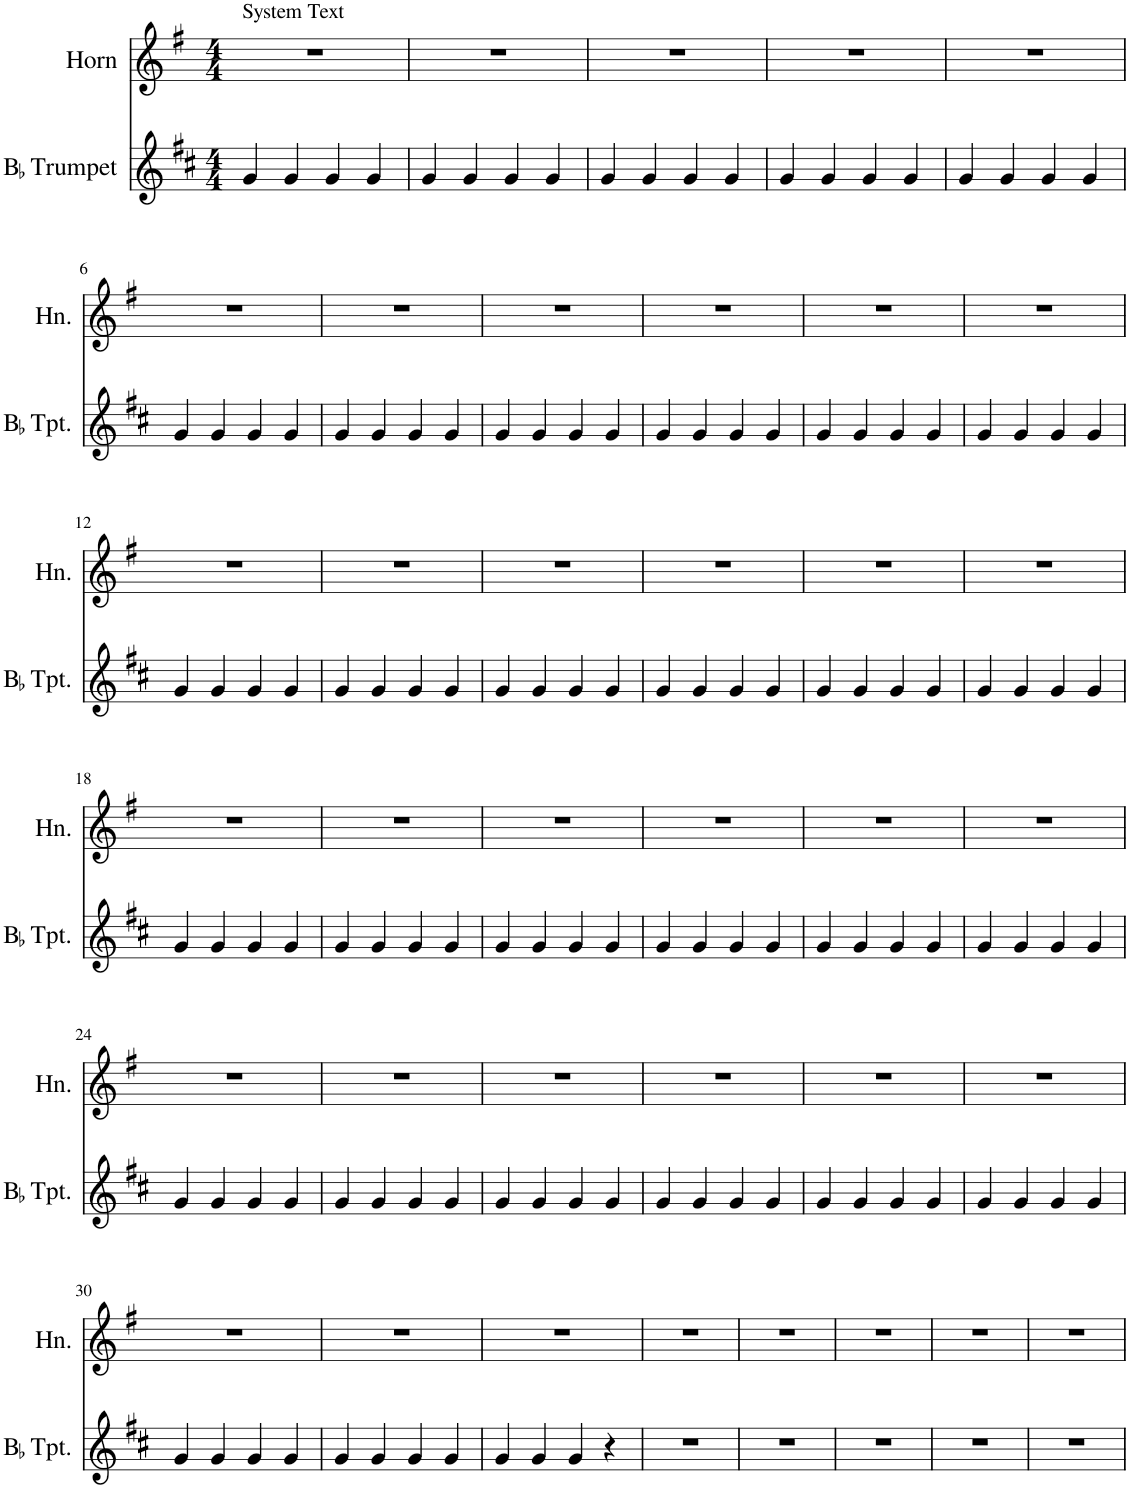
**kern	**kern
*part2	*part1
*staff2	*staff1
*I"BaccidentalFlat Trumpet	*I"Horn
*I'BaccidentalFlat Tpt.	*I'Hn.
*clefG2	*clefG2
*Trd1c2	*Trd4c7
*k[f#c#]	*k[f#]
*M4/4	*M4/4
=1	=1
!	!LO:TX:a:t=System Text
4g/	1r
4g/	.
4g/	.
4g/	.
=2	=2
4g/	1r
4g/	.
4g/	.
4g/	.
=3	=3
4g/	1r
4g/	.
4g/	.
4g/	.
=4	=4
4g/	1r
4g/	.
4g/	.
4g/	.
=5	=5
4g/	1r
4g/	.
4g/	.
4g/	.
!!LO:LB:g=z
=6	=6
4g/	1r
4g/	.
4g/	.
4g/	.
=7	=7
4g/	1r
4g/	.
4g/	.
4g/	.
=8	=8
4g/	1r
4g/	.
4g/	.
4g/	.
=9	=9
4g/	1r
4g/	.
4g/	.
4g/	.
=10	=10
4g/	1r
4g/	.
4g/	.
4g/	.
=11	=11
4g/	1r
4g/	.
4g/	.
4g/	.
!!LO:LB:g=z
=12	=12
4g/	1r
4g/	.
4g/	.
4g/	.
=13	=13
4g/	1r
4g/	.
4g/	.
4g/	.
=14	=14
4g/	1r
4g/	.
4g/	.
4g/	.
=15	=15
4g/	1r
4g/	.
4g/	.
4g/	.
=16	=16
4g/	1r
4g/	.
4g/	.
4g/	.
=17	=17
4g/	1r
4g/	.
4g/	.
4g/	.
!!LO:LB:g=z
=18	=18
4g/	1r
4g/	.
4g/	.
4g/	.
=19	=19
4g/	1r
4g/	.
4g/	.
4g/	.
=20	=20
4g/	1r
4g/	.
4g/	.
4g/	.
=21	=21
4g/	1r
4g/	.
4g/	.
4g/	.
=22	=22
4g/	1r
4g/	.
4g/	.
4g/	.
=23	=23
4g/	1r
4g/	.
4g/	.
4g/	.
!!LO:LB:g=z
=24	=24
4g/	1r
4g/	.
4g/	.
4g/	.
=25	=25
4g/	1r
4g/	.
4g/	.
4g/	.
=26	=26
4g/	1r
4g/	.
4g/	.
4g/	.
=27	=27
4g/	1r
4g/	.
4g/	.
4g/	.
=28	=28
4g/	1r
4g/	.
4g/	.
4g/	.
=29	=29
4g/	1r
4g/	.
4g/	.
4g/	.
!!LO:LB:g=z
=30	=30
4g/	1r
4g/	.
4g/	.
4g/	.
=31	=31
4g/	1r
4g/	.
4g/	.
4g/	.
=32	=32
4g/	1r
4g/	.
4g/	.
4r	.
=33	=33
1r	1r
=34	=34
1r	1r
=35	=35
1r	1r
=36	=36
1r	1r
=37	=37
1r	1r
=	=
*-	*-
